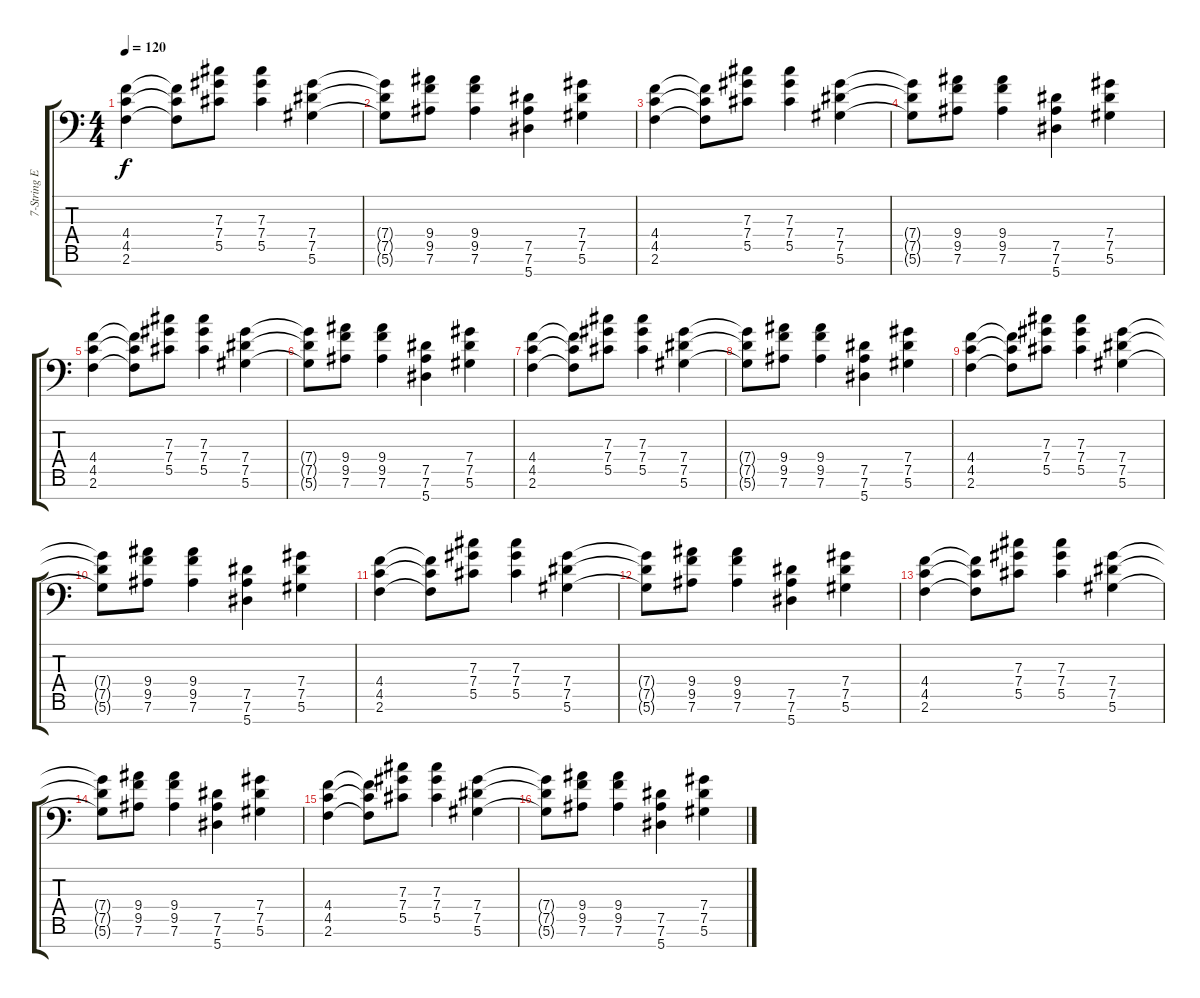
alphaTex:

\track ("7-String Electric 2" "7-String E") {instrument distortionguitar}
\staff {score tabs}
\tuning (Eb4 Bb3 Gb3 Db3 Ab2 Eb2 Bb1) {hide}
\ts (4 4)
\tempo 120
\clef f4
\ks c
(4.4 4.5 2.6).4{dy f} (4.4{t} 4.5{t} 2.6{t}).8 (7.3 7.4 5.5).8 (7.3 7.4 5.5).4 (7.4 7.5 5.6).4 |
(7.4{t} 7.5{t} 5.6{t}).8 (9.4 9.5 7.6).8 (9.4 9.5 7.6).4 (7.5 7.6 5.7).4 (7.4 7.5 5.6).4 |
(4.4 4.5 2.6).4 (4.4{t} 4.5{t} 2.6{t}).8 (7.3 7.4 5.5).8 (7.3 7.4 5.5).4 (7.4 7.5 5.6).4 |
(7.4{t} 7.5{t} 5.6{t}).8 (9.4 9.5 7.6).8 (9.4 9.5 7.6).4 (7.5 7.6 5.7).4 (7.4 7.5 5.6).4 |
(4.4 4.5 2.6).4 (4.4{t} 4.5{t} 2.6{t}).8 (7.3 7.4 5.5).8 (7.3 7.4 5.5).4 (7.4 7.5 5.6).4 |
(7.4{t} 7.5{t} 5.6{t}).8 (9.4 9.5 7.6).8 (9.4 9.5 7.6).4 (7.5 7.6 5.7).4 (7.4 7.5 5.6).4 |
(4.4 4.5 2.6).4 (4.4{t} 4.5{t} 2.6{t}).8 (7.3 7.4 5.5).8 (7.3 7.4 5.5).4 (7.4 7.5 5.6).4 |
(7.4{t} 7.5{t} 5.6{t}).8 (9.4 9.5 7.6).8 (9.4 9.5 7.6).4 (7.5 7.6 5.7).4 (7.4 7.5 5.6).4 |
(4.4 4.5 2.6).4 (4.4{t} 4.5{t} 2.6{t}).8 (7.3 7.4 5.5).8 (7.3 7.4 5.5).4 (7.4 7.5 5.6).4 |
(7.4{t} 7.5{t} 5.6{t}).8 (9.4 9.5 7.6).8 (9.4 9.5 7.6).4 (7.5 7.6 5.7).4 (7.4 7.5 5.6).4 |
(4.4 4.5 2.6).4 (4.4{t} 4.5{t} 2.6{t}).8 (7.3 7.4 5.5).8 (7.3 7.4 5.5).4 (7.4 7.5 5.6).4 |
(7.4{t} 7.5{t} 5.6{t}).8 (9.4 9.5 7.6).8 (9.4 9.5 7.6).4 (7.5 7.6 5.7).4 (7.4 7.5 5.6).4 |
(4.4 4.5 2.6).4 (4.4{t} 4.5{t} 2.6{t}).8 (7.3 7.4 5.5).8 (7.3 7.4 5.5).4 (7.4 7.5 5.6).4 |
(7.4{t} 7.5{t} 5.6{t}).8 (9.4 9.5 7.6).8 (9.4 9.5 7.6).4 (7.5 7.6 5.7).4 (7.4 7.5 5.6).4 |
(4.4 4.5 2.6).4 (4.4{t} 4.5{t} 2.6{t}).8 (7.3 7.4 5.5).8 (7.3 7.4 5.5).4 (7.4 7.5 5.6).4 |
(7.4{t} 7.5{t} 5.6{t}).8 (9.4 9.5 7.6).8 (9.4 9.5 7.6).4 (7.5 7.6 5.7).4 (7.4 7.5 5.6).4
